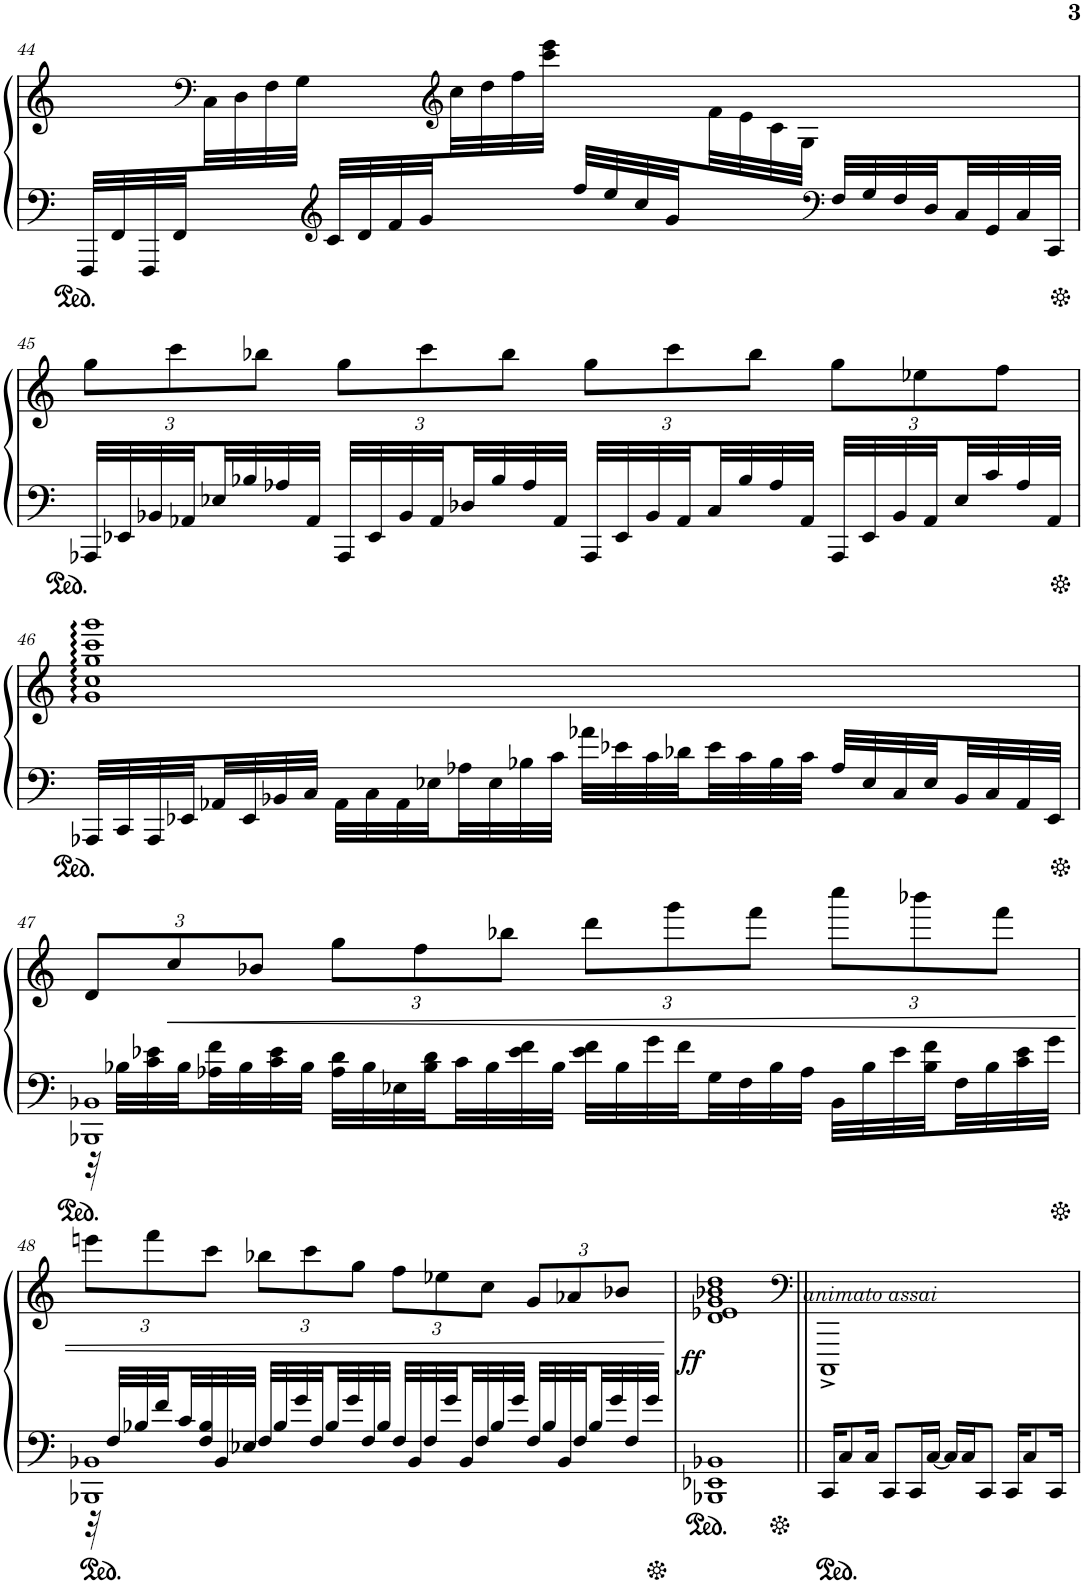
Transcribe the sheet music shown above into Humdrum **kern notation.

**kern	**kern	**dynam
*part1	*part1	*part1
*staff2	*staff1	*staff1/2
*I"Piano	*	*
*I'Pno.	*	*
!!LO:PB:g=z
*clefF4	*clefG2	*
*k[]	*k[]	*
*M4/4	*M4/4	*
=44	=44	=44
*	*^	*
*	*	*^	*
32FFF/LLL	1ryy	8ryy	8ryy	.
32FF/	.	.	.	.
32FFF/	.	.	.	.
32FF/	.	.	.	.
*	*clefF4	*	*	*
8ryy	.	8ryy	32C\	.
.	.	.	32D\	.
.	.	.	32F\	.
.	.	.	32G\JJJ	.
*clefG2	*	*	*	*
32c/LLL	.	8ryy	8ryy	.
32d/	.	.	.	.
32f/	.	.	.	.
32g/	.	.	.	.
*	*clefG2	*	*	*
8ryy	.	8ryy	32cc\	.
.	.	.	32dd\	.
.	.	.	32ff\	.
.	.	.	32ccc\ 32eee\JJJ	.
32ff/LLL	.	2ryy	8ryy	.
32ee/	.	.	.	.
32cc/	.	.	.	.
32g/	.	.	.	.
8ryy	.	.	32f\	.
.	.	.	32e\	.
.	.	.	32c\	.
.	.	.	32G\JJJ	.
*clefF4	*	*	*	*
32F/LLL	.	.	4ryy	.
32G/	.	.	.	.
32F/	.	.	.	.
32D/	.	.	.	.
32C/	.	.	.	.
32GG/	.	.	.	.
32C/	.	.	.	.
32CC/JJJ	.	.	.	.
*	*v	*v	*v	*
!!LO:LB:g=z
=45	=45	=45
*	*Xbrackettup	*
32AAA-X/LLL	12gg\L	.
32EE-X/	.	.
32BB-X/	.	.
.	12ccc\	.
32AA-X/	.	.
32E-X/	.	.
32B-X/	.	.
.	12bb-X\J	.
32A-X/	.	.
32AA-/JJJ	.	.
32AAA-/LLL	12gg\L	.
32EE-/	.	.
32BB-/	.	.
.	12ccc\	.
32AA-/	.	.
32D-X/	.	.
32B-/	.	.
.	12bb-\J	.
32A-/	.	.
32AA-/JJJ	.	.
32AAA-/LLL	12gg\L	.
32EE-/	.	.
32BB-/	.	.
.	12ccc\	.
32AA-/	.	.
32C/	.	.
32B-/	.	.
.	12bb-\J	.
32A-/	.	.
32AA-/JJJ	.	.
32AAA-/LLL	12gg\L	.
32EE-/	.	.
32BB-/	.	.
.	12ee-X\	.
32AA-/	.	.
32E-/	.	.
32c/	.	.
.	12ff\J	.
32A-/	.	.
32AA-/JJJ	.	.
!!LO:LB:g=z
=46	=46	=46
32AAA-X/LLL	1g 1cc 1gg 1ccc 1ggg	.
32CC/	.	.
32AAA-/	.	.
32EE-X/	.	.
32AA-X/	.	.
32EE-/	.	.
32BB-X/	.	.
32C/JJJ	.	.
32AA-\LLL	.	.
32C\	.	.
32AA-\	.	.
32E-X\	.	.
32A-X\	.	.
32E-\	.	.
32B-X\	.	.
32c\JJJ	.	.
32a-X\LLL	.	.
32e-X\	.	.
32c\	.	.
32d-X\	.	.
32e-\	.	.
32c\	.	.
32B-\	.	.
32c\JJJ	.	.
32A-/LLL	.	.
32E-/	.	.
32C/	.	.
32E-/	.	.
32BB-/	.	.
32C/	.	.
32AA-/	.	.
32EE-/JJJ	.	.
!!LO:LB:g=z
=47	=47	=47
*^	*	*
32r	1BBB-X 1BB-X	12d/L	.
32B-X\LLL	.	.	.
32c\ 32e-X\	.	.	.
.	.	12cc/	.
32B-\	.	.	.
32A-X\ 32f\	.	.	.
32B-\	.	.	.
.	.	12b-X/J	.
32c\ 32e-\	.	.	.
32B-\JJJ	.	.	.
32A-\ 32d\LLL	.	12gg\L	.
32B-\	.	.	.
32E-X\	.	.	.
.	.	12ff\	.
32B-\ 32d\	.	.	.
32c\	.	.	.
32B-\	.	.	.
.	.	12bb-X\J	.
32e-\ 32f\	.	.	.
32B-\JJJ	.	.	.
32e-\ 32f\LLL	.	12ddd\L	.
32B-\	.	.	.
32g\	.	.	.
.	.	12ggg\	.
32f\	.	.	.
32G\	.	.	.
32F\	.	.	.
.	.	12fff\J	.
32B-\	.	.	.
32A-\JJJ	.	.	.
32BB-\LLL	.	12cccc\L	.
32B-\	.	.	.
32e-\	.	.	.
.	.	12bbb-X\	.
32B-\ 32f\	.	.	.
32F\	.	.	.
32B-\	.	.	.
.	.	12fff\J	.
32c\ 32e-\	.	.	.
32g\JJJ	.	.	.
!!LO:LB:g=z
=48	=48	=48	=48
32r	1BBB-X 1BB-X	12eeen\L	.
32F/LLL	.	.	.
32B-X/	.	.	.
.	.	12fff\	.
32f/	.	.	.
32c/	.	.	.
32F/ 32B-/	.	.	.
.	.	12ccc\J	.
32BB-/	.	.	.
32E-X/JJJ	.	.	.
32F/LLL	.	12bb-X\L	.
32B-/	.	.	.
32g/	.	.	.
.	.	12ccc\	.
32F/	.	.	.
32B-/	.	.	.
32g/	.	.	.
.	.	12gg\J	.
32F/	.	.	.
32B-/JJJ	.	.	.
32F/LLL	.	12ff\L	.
32BB-/	.	.	.
32F/	.	.	.
.	.	12ee-X\	.
32g/	.	.	.
32BB-/	.	.	.
32F/	.	.	.
.	.	12cc\J	.
32B-/	.	.	.
32g/JJJ	.	.	.
32F/LLL	.	12g/L	.
32B-/	.	.	.
32BB-/	.	.	.
.	.	12a-X/	.
32F/	.	.	.
32B-/	.	.	.
32g/	.	.	.
.	.	12b-X/J	.
32F/	.	.	.
32g/JJJ	.	.	.
*v	*v	*	*
=49	=49	=49
!	!	!LO:DY:a=2
1BBB-X 1EE-X 1BB-X	1d 1e-X 1g 1b-X 1dd	ff
=50||	=50||	=50||
*	*clefF4	*
!	!LO:TX:b:i:t=animato assai	!
16CC/KL	1CCC^	.
8C/	.	.
16C/Jk	.	.
8CC/L	.	.
16CC/L	.	.
[16C/JJ	.	.
16C/LL]	.	.
16C/J	.	.
8CC/J	.	.
16CC/KL	.	.
8C/	.	.
16CC/Jk	.	.
=	=	=
*-	*-	*-
